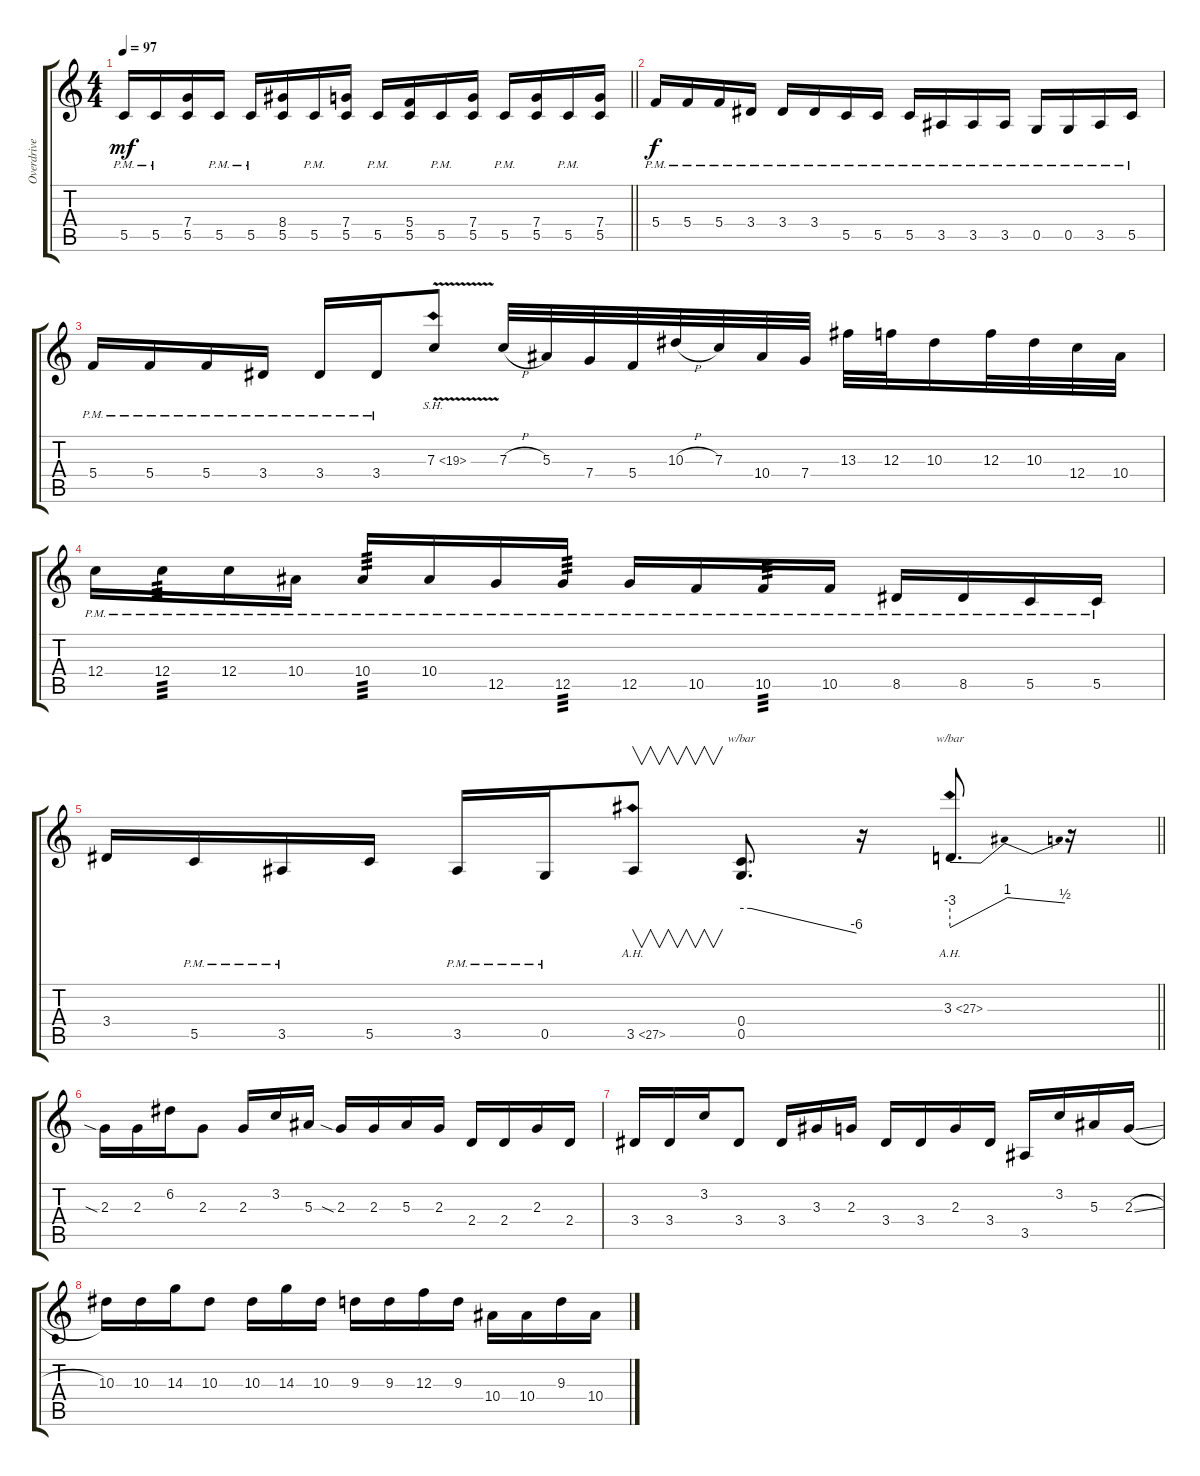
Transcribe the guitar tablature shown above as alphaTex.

\track ("Overdrive" "Overdrive") {instrument distortionguitar}
\staff {score tabs}
\tuning (D4 A3 F3 C3 G2 C2) {hide}
\ts (4 4)
\tempo 97
\clef g2
\barLineRight lightlight
\ks c
5.5{pm}.16{dy mf} 5.5{pm}.16 (7.4 5.5).16 5.5{pm}.16 5.5{pm}.16 (8.4 5.5).16 5.5{pm}.16 (7.4 5.5).16 5.5{pm}.16 (5.4 5.5).16 5.5{pm}.16 (7.4 5.5).16 5.5{pm}.16 (7.4 5.5).16 5.5{pm}.16 (7.4 5.5).16 |
5.4{pm}.16{dy f} 5.4{pm}.16 5.4{pm}.16 3.4{pm}.16 3.4{pm}.16 3.4{pm}.16 5.5{pm}.16 5.5{pm}.16 5.5{pm}.16 3.5{pm}.16 3.5{pm}.16 3.5{pm}.16 0.5{pm}.16 0.5{pm}.16 3.5{pm}.16 5.5{pm}.16 |
5.4{pm}.16 5.4{pm}.16 5.4{pm}.16 3.4{pm}.16 3.4{pm}.16 3.4{pm}.16 7.3{sh 12 v}.8 7.3{h}.32 5.3.32 7.4.32 5.4.32 10.3{h}.32 7.3.32 10.4.32 7.4.32 13.3.32 12.3.32 10.3.16 12.3.32 10.3.32 12.4.32 10.4.32 |
12.4{pm}.16 12.4{pm}.16{tp 3} 12.4{pm}.16 10.4{pm}.16 10.4{pm}.16{tp 3} 10.4{pm}.16 12.5{pm}.16 12.5{pm}.16{tp 3} 12.5{pm}.16 10.5{pm}.16 10.5{pm}.16{tp 3} 10.5{pm}.16 8.5{pm}.16 8.5{pm}.16 5.5{pm}.16 5.5{pm}.16 |
\barLineRight lightlight
3.4.16 5.5{pm}.16 3.5{pm}.16 5.5.16 3.5{pm}.16 0.5{pm}.16 3.5{ah 24}.8{v} (0.4 0.5).8{d tbe (custom default 0 0 5 0 60 -24)} r.16 3.3{ah 24}.8{d tbe (dip default 0 -12 15 4 30 4 60 2)} r.16 |
2.3{sia}.16 2.3.16 6.2.16 2.3.8 2.3.16 3.2.16 5.3.16 2.3{sia}.16 2.3.16 5.3.16 2.3.16 2.4.16 2.4.16 2.3.16 2.4.16 |
3.4.16 3.4.16 3.2.16 3.4.8 3.4.16 3.3.16 2.3.16 3.4.16 3.4.16 2.3.16 3.4.16 3.5.16 3.2.16 5.3.16 2.3{sl}.16 |
10.3.16 10.3.16 14.3.16 10.3.8 10.3.16 14.3.16 10.3.16 9.3.16 9.3.16 12.3.16 9.3.16 10.4.16 10.4.16 9.3.16 10.4.16
